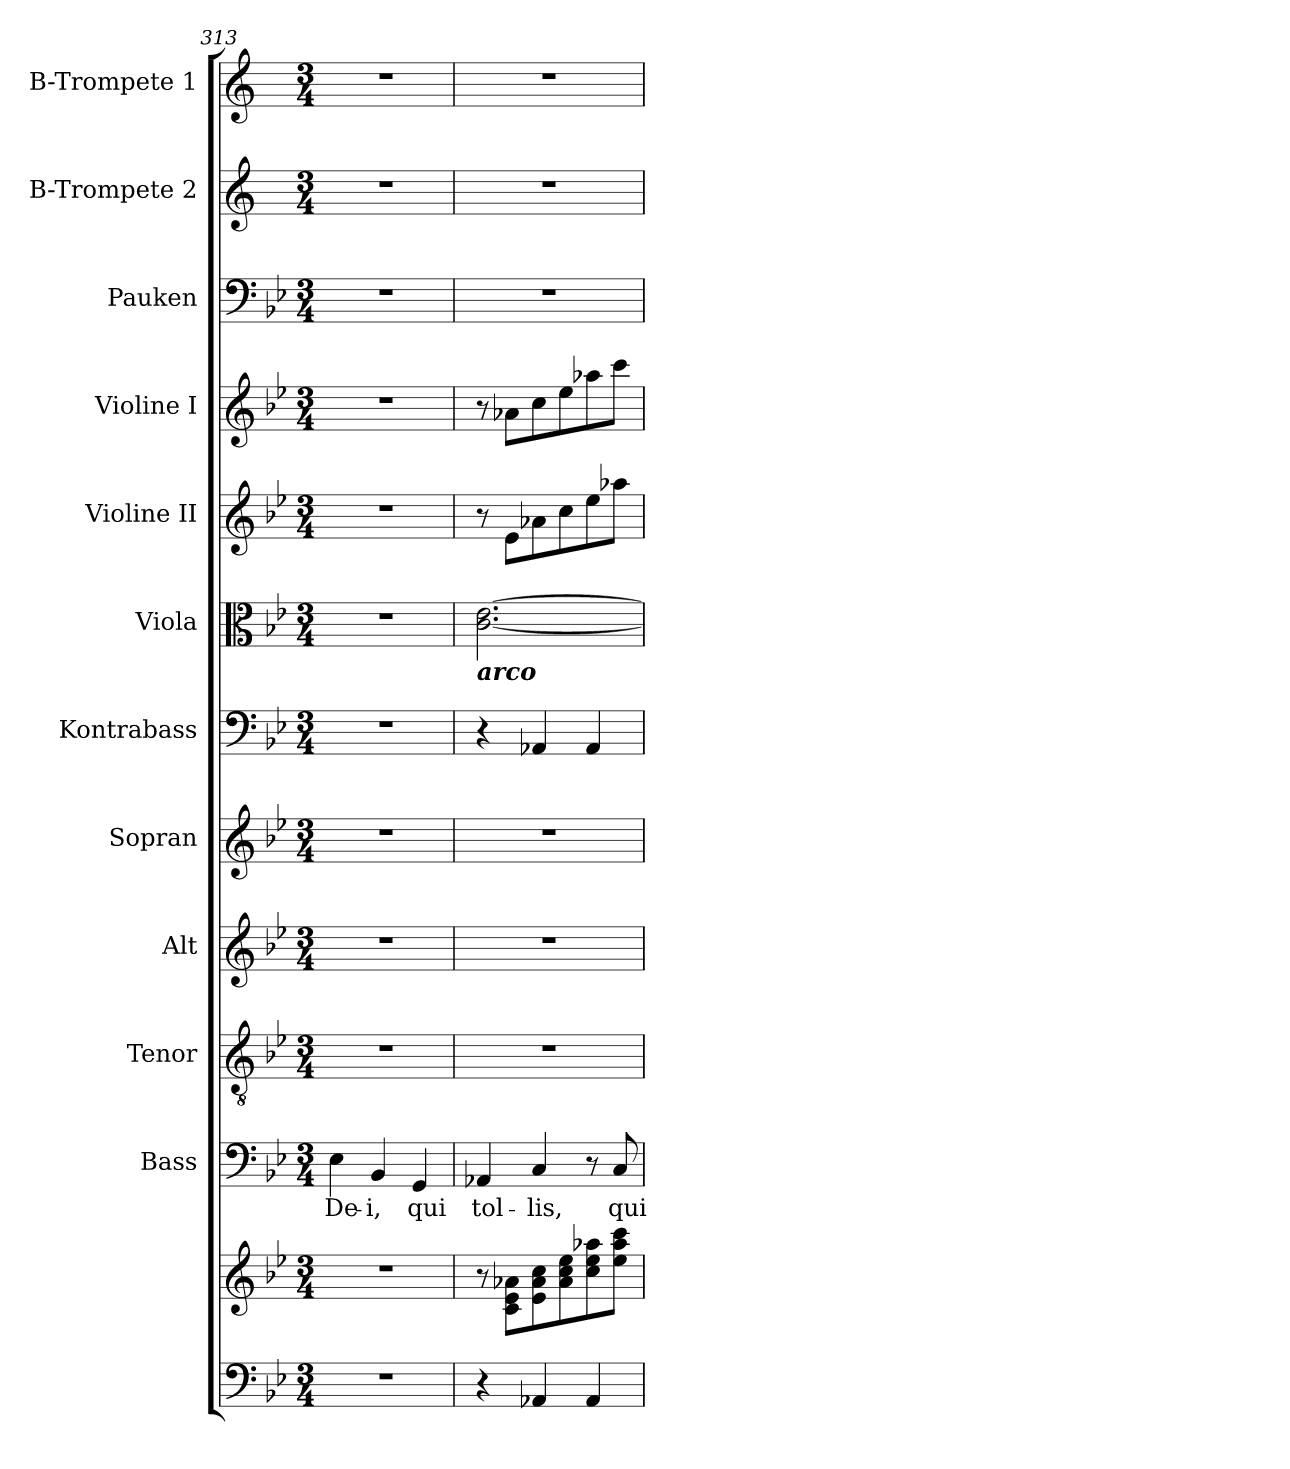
**kern	**kern	**kern	**text	**kern	**kern	**kern	**kern	**kern	**kern	**kern	**kern	**kern	**kern
*part12	*part12	*part11	*part11	*part10	*part9	*part8	*part7	*part6	*part5	*part4	*part3	*part2	*part1
*staff13	*staff12	*staff11	*staff11	*staff10	*staff9	*staff8	*staff7	*staff6	*staff5	*staff4	*staff3	*staff2	*staff1
*	*	*I"Bass	*	*I"Tenor	*I"Alt	*I"Sopran	*I"Kontrabass	*I"Viola	*I"Violine II	*I"Violine I	*I"Pauken	*I"B-Trompete 2	*I"B-Trompete 1
*	*	*I'B.	*	*I'T.	*I'A.	*I'S.	*I'Kb.	*I'Vla.	*I'Vl. II	*I'Vl. I	*I'Pk.	*I'B Trp. 2	*I'B Trp. 1
*clefF4	*clefG2	*clefF4	*	*clefGv2	*clefG2	*clefG2	*clefF4	*clefC3	*clefG2	*clefG2	*clefF4	*clefG2	*clefG2
*	*	*	*	*	*	*	*ITrd7c12	*	*	*	*	*ITrd1c2	*ITrd1c2
*k[b-e-]	*k[b-e-]	*k[b-e-]	*	*k[b-e-]	*k[b-e-]	*k[b-e-]	*k[b-e-]	*k[b-e-]	*k[b-e-]	*k[b-e-]	*k[b-e-]	*k[b-e-]	*k[b-e-]
*B-:	*B-:	*B-:	*	*B-:	*B-:	*B-:	*B-:	*B-:	*B-:	*B-:	*B-:	*B-:	*B-:
*M3/4	*M3/4	*M3/4	*	*M3/4	*M3/4	*M3/4	*M3/4	*M3/4	*M3/4	*M3/4	*M3/4	*M3/4	*M3/4
=313	=313	=313	=313	=313	=313	=313	=313	=313	=313	=313	=313	=313	=313
!	!	!	!LO:LY:b	!	!	!	!	!	!	!	!	!	!
2.r	2.r	4E-\	De-	2.r	2.r	2.r	2.r	2.r	2.r	2.r	2.r	2.r	2.r
!	!	!	!LO:LY:b	!	!	!	!	!	!	!	!	!	!
.	.	4BB-/	-i,	.	.	.	.	.	.	.	.	.	.
!	!	!	!LO:LY:b	!	!	!	!	!	!	!	!	!	!
.	.	4GG/	qui	.	.	.	.	.	.	.	.	.	.
=314	=314	=314	=314	=314	=314	=314	=314	=314	=314	=314	=314	=314	=314
!	!	!	!	!	!	!	!	!LO:TX:b:Bi:t=arco	!	!	!	!	!
!	!	!	!LO:LY:b	!	!	!	!	!	!	!	!	!	!
4r	8r	4AA-X/	tol-	2.r	2.r	2.r	4r	[2.c\ [2.e-\	8r	8r	2.r	2.r	2.r
.	8c\ 8e-\ 8a-X\L	.	.	.	.	.	.	.	8e-\L	8a-X\L	.	.	.
!	!	!	!LO:LY:b	!	!	!	!	!	!	!	!	!	!
4AA-X/	8e-\ 8a-\ 8cc\	4C/	-lis,	.	.	.	4AAA-X/	.	8a-X\	8cc\	.	.	.
.	8a-\ 8cc\ 8ee-\	.	.	.	.	.	.	.	8cc\	8ee-\	.	.	.
4AA-/	8cc\ 8ee-\ 8aa-X\	8r	.	.	.	.	4AAA-/	.	8ee-\	8aa-X\	.	.	.
!	!	!	!LO:LY:b	!	!	!	!	!	!	!	!	!	!
.	8ee-\ 8aa-\ 8ccc\J	8C/	qui	.	.	.	.	.	8aa-X\J	8ccc\J	.	.	.
=	=	=	=	=	=	=	=	=	=	=	=	=	=
*-	*-	*-	*-	*-	*-	*-	*-	*-	*-	*-	*-	*-	*-
